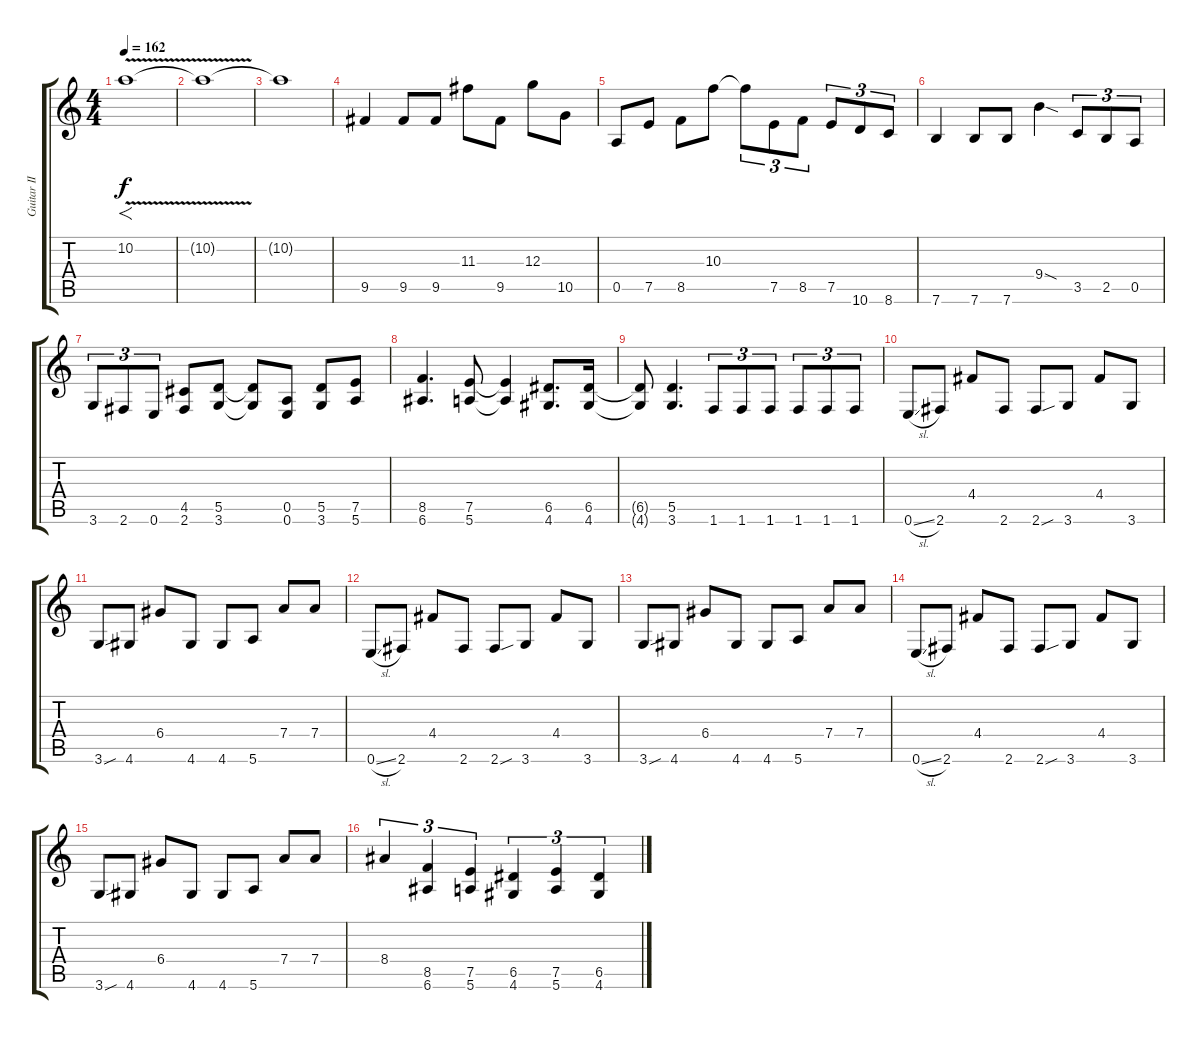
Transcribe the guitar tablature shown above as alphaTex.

\track ("Guitar II" "Guitar II") {instrument distortionguitar}
\staff {score tabs}
\tuning (E4 B3 G3 D3 A2 E2) {hide}
\ts (4 4)
\tempo 162
\clef g2
\ks c
10.2{v}.1{f dy f} |
10.2{t}.1 |
10.2{t}.1 |
9.5.4 9.5.8 9.5.8 11.3.8 9.5.8 12.3.8 10.5.8 |
0.5.8 7.5.8 8.5.8 10.3.8 10.3{t}.8{tu (3 2)} 7.5.8{tu (3 2)} 8.5.8{tu (3 2)} 7.5.8{tu (3 2)} 10.6.8{tu (3 2)} 8.6.8{tu (3 2)} |
7.6.4 7.6.8 7.6.8 9.4{sod}.4 3.5.8{tu (3 2)} 2.5.8{tu (3 2)} 0.5.8{tu (3 2)} |
3.6.8{tu (3 2)} 2.6.8{tu (3 2)} 0.6.8{tu (3 2)} (4.5 2.6).8 (5.5 3.6).8 (5.5{t} 3.6{t}).8 (0.5 0.6).8 (5.5 3.6).8 (7.5 5.6).8 |
(8.5 6.6).4{d} (7.5 5.6).8 (7.5{t} 5.6{t}).4 (6.5 4.6).8{d} (6.5 4.6).16 |
(6.5{t} 4.6{t}).8 (5.5 3.6).4{d} 1.6.8{tu (3 2)} 1.6.8{tu (3 2)} 1.6.8{tu (3 2)} 1.6.8{tu (3 2)} 1.6.8{tu (3 2)} 1.6.8{tu (3 2)} |
0.6{sl}.8 2.6.8 4.4.8 2.6.8 2.6{sou}.8 3.6.8 4.4.8 3.6.8 |
3.6{sou}.8 4.6.8 6.4.8 4.6.8 4.6.8 5.6.8 7.4.8 7.4.8 |
0.6{sl}.8 2.6.8 4.4.8 2.6.8 2.6{sou}.8 3.6.8 4.4.8 3.6.8 |
3.6{sou}.8 4.6.8 6.4.8 4.6.8 4.6.8 5.6.8 7.4.8 7.4.8 |
0.6{sl}.8 2.6.8 4.4.8 2.6.8 2.6{sou}.8 3.6.8 4.4.8 3.6.8 |
3.6{sou}.8 4.6.8 6.4.8 4.6.8 4.6.8 5.6.8 7.4.8 7.4.8 |
8.4.4{tu (3 2)} (8.5 6.6).4{tu (3 2)} (7.5 5.6).4{tu (3 2)} (6.5 4.6).4{tu (3 2)} (7.5 5.6).4{tu (3 2)} (6.5 4.6).4{tu (3 2)}
